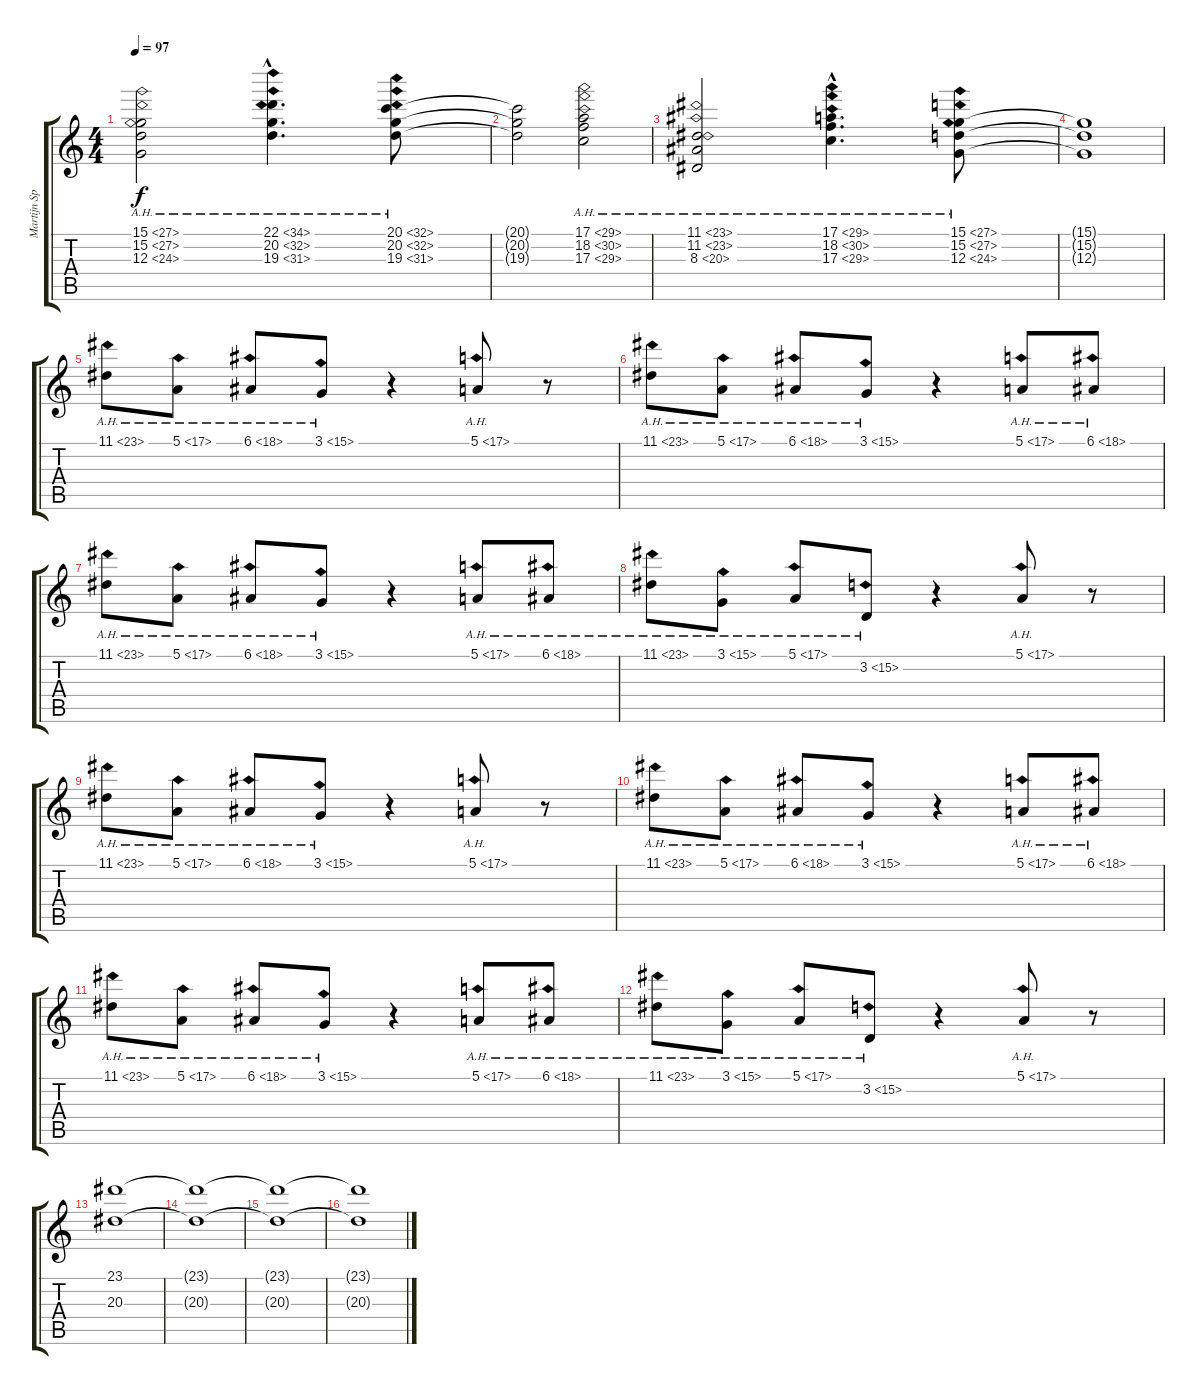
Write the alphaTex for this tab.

\track ("Martijn Spierenbur (Keyboard)" "Martijn Sp") {instrument stringensemble1}
\staff {score tabs}
\tuning (E4 B3 G3 D3 A2 E2) {hide}
\ts (4 4)
\tempo 97
\clef g2
\ks c
(15.1{ah 12} 15.2{ah 12} 12.3{ah 12}).2{dy f} (22.1{ah 12 hac} 20.2{ah 12 hac} 19.3{ah 12 hac}).4{d} (20.1{ah 12} 20.2{ah 12} 19.3{ah 12}).8 |
(20.1{t} 20.2{t} 19.3{t}).2 (17.1{ah 12} 18.2{ah 12} 17.3{ah 12}).2 |
(11.1{ah 12} 11.2{ah 12} 8.3{ah 12}).2 (17.1{ah 12 hac} 18.2{ah 12 hac} 17.3{ah 12 hac}).4{d} (15.1{ah 12} 15.2{ah 12} 12.3{ah 12}).8 |
(15.1{t} 15.2{t} 12.3{t}).1 |
11.1{ah 12}.8{instrument electricgrandpiano} 5.1{ah 12}.8 6.1{ah 12}.8 3.1{ah 12}.8 r.4 5.1{ah 12}.8 r.8 |
11.1{ah 12}.8{instrument electricgrandpiano} 5.1{ah 12}.8 6.1{ah 12}.8 3.1{ah 12}.8 r.4 5.1{ah 12}.8 6.1{ah 12}.8 |
11.1{ah 12}.8{instrument electricgrandpiano} 5.1{ah 12}.8 6.1{ah 12}.8 3.1{ah 12}.8 r.4 5.1{ah 12}.8 6.1{ah 12}.8 |
11.1{ah 12}.8{instrument electricgrandpiano} 3.1{ah 12}.8 5.1{ah 12}.8 3.2{ah 12}.8 r.4 5.1{ah 12}.8 r.8 |
11.1{ah 12}.8{instrument electricgrandpiano} 5.1{ah 12}.8 6.1{ah 12}.8 3.1{ah 12}.8 r.4 5.1{ah 12}.8 r.8 |
11.1{ah 12}.8{instrument electricgrandpiano} 5.1{ah 12}.8 6.1{ah 12}.8 3.1{ah 12}.8 r.4 5.1{ah 12}.8 6.1{ah 12}.8 |
11.1{ah 12}.8{instrument electricgrandpiano} 5.1{ah 12}.8 6.1{ah 12}.8 3.1{ah 12}.8 r.4 5.1{ah 12}.8 6.1{ah 12}.8 |
11.1{ah 12}.8{instrument electricgrandpiano} 3.1{ah 12}.8 5.1{ah 12}.8 3.2{ah 12}.8 r.4 5.1{ah 12}.8 r.8 |
(23.1 20.3).1{volume 8 instrument stringensemble1} |
(23.1{t} 20.3{t}).1 |
(23.1{t} 20.3{t}).1 |
(23.1{t} 20.3{t}).1
